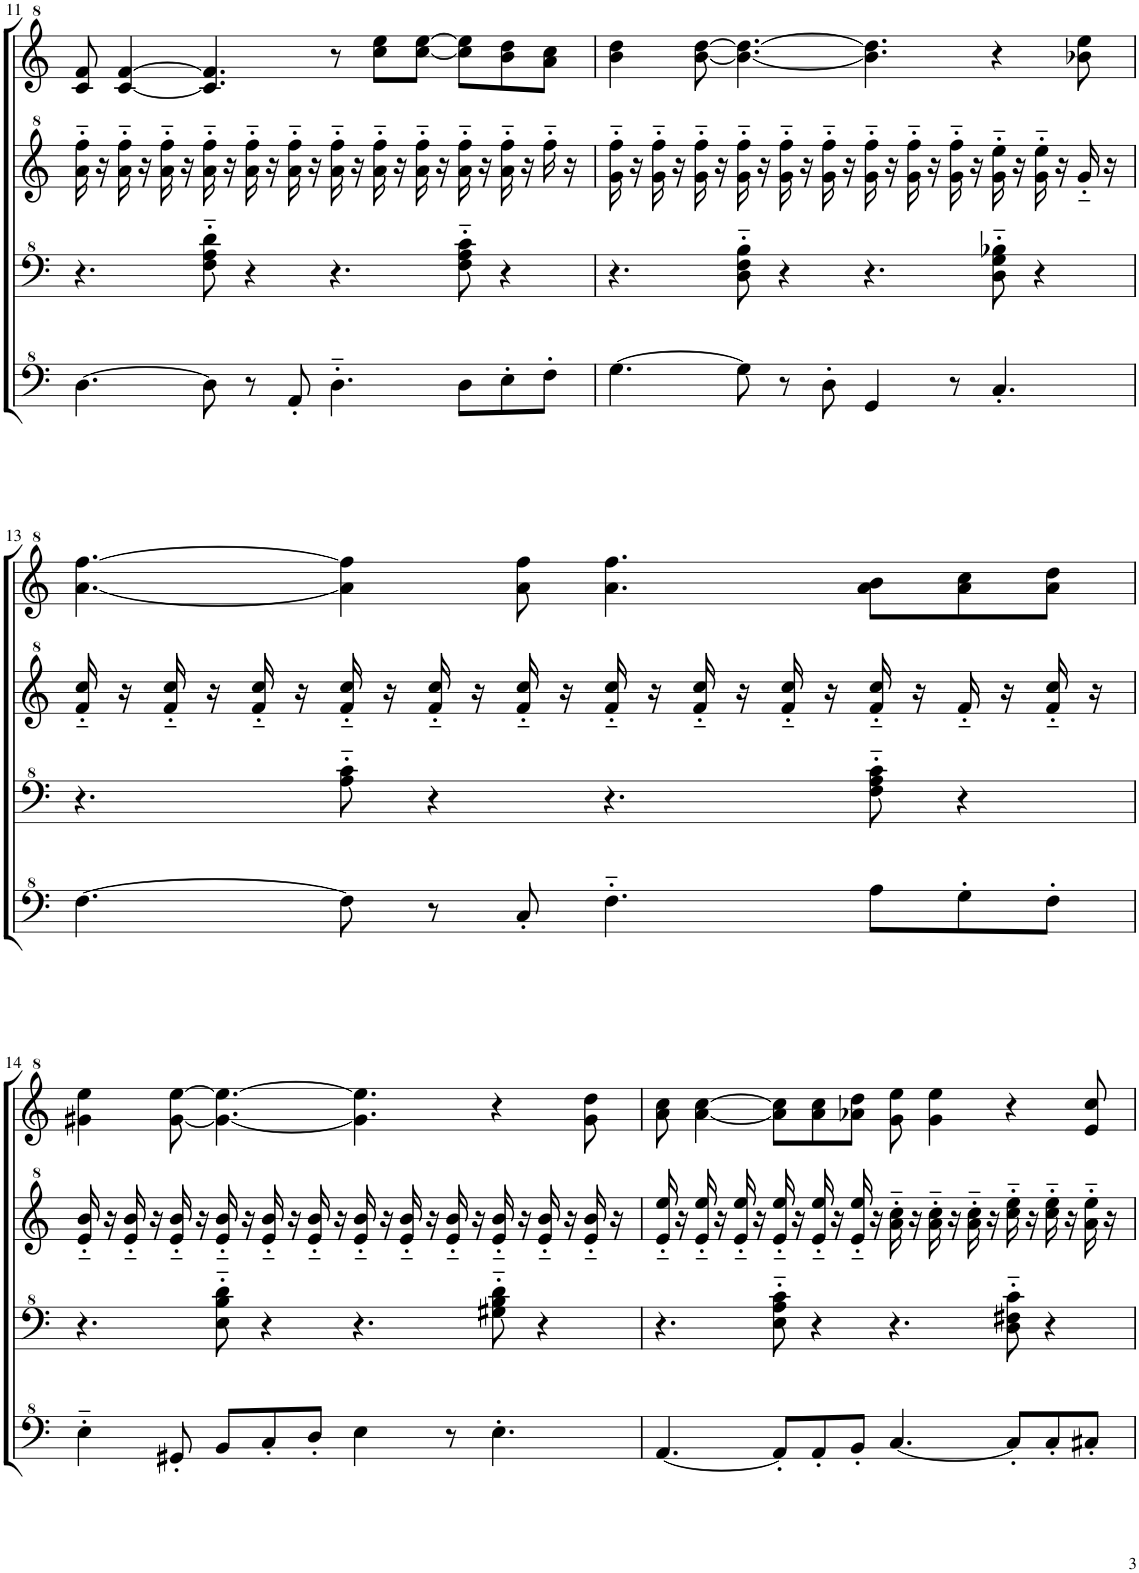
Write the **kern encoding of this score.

**kern	**kern	**kern	**kern
*part1	*part1	*part1	*part1
*staff4	*staff3	*staff2	*staff1
*I"Model III	*	*	*
!!LO:PB:g=z
*clefF^4	*clefF^4	*clefG^2	*clefG^2
*k[]	*k[]	*k[]	*k[]
*M12/8	*M12/8	*M12/8	*M12/8
=11	=11	=11	=11
[4.d\	4.r	16aa\'~ 16fff\'~	8cc/ 8ff/
.	.	16r	.
.	.	16aa\'~ 16fff\'~	[4cc/ [4ff/
.	.	16r	.
.	.	16aa\'~ 16fff\'~	.
.	.	16r	.
8d\]	8f\'~ 8a\'~ 8dd\'~	16aa\'~ 16fff\'~	4.cc/] 4.ff/]
.	.	16r	.
8r	4r	16aa\'~ 16fff\'~	.
.	.	16r	.
8A'/	.	16aa\'~ 16fff\'~	.
.	.	16r	.
4.d'~\	4.r	16aa\'~ 16fff\'~	8r
.	.	16r	.
.	.	16aa\'~ 16fff\'~	8ccc\ 8eee\L
.	.	16r	.
.	.	16aa\'~ 16fff\'~	[8ccc\ [8eee\J
.	.	16r	.
8d\L	8f\'~ 8a\'~ 8cc\'~	16aa\'~ 16fff\'~	8ccc\] 8eee\]L
.	.	16r	.
8e'\	4r	16aa\'~ 16fff\'~	8bb\ 8ddd\
.	.	16r	.
8f'\J	.	16fff'~\	8aa\ 8ccc\J
.	.	16r	.
=12	=12	=12	=12
[4.g\	4.r	16gg\'~ 16fff\'~	4bb\ 4ddd\
.	.	16r	.
.	.	16gg\'~ 16fff\'~	.
.	.	16r	.
.	.	16gg\'~ 16fff\'~	[8bb\ [8ddd\
.	.	16r	.
8g\]	8d\'~ 8f\'~ 8b\'~	16gg\'~ 16fff\'~	4.bb\_ 4.ddd\_
.	.	16r	.
8r	4r	16gg\'~ 16fff\'~	.
.	.	16r	.
8d'\	.	16gg\'~ 16fff\'~	.
.	.	16r	.
4G/	4.r	16gg\'~ 16fff\'~	4.bb\] 4.ddd\]
.	.	16r	.
.	.	16gg\'~ 16fff\'~	.
.	.	16r	.
8r	.	16gg\'~ 16fff\'~	.
.	.	16r	.
4.c'/	8d\'~ 8g\'~ 8b-X\'~	16gg\'~ 16eee\'~	4r
.	.	16r	.
.	4r	16gg\'~ 16eee\'~	.
.	.	16r	.
.	.	16gg'~/	8bb-X\ 8eee\
.	.	16r	.
!!LO:LB:g=z
=13	=13	=13	=13
[4.f\	4.r	16ff/'~ 16ccc/'~	[4.aa\ [4.fff\
.	.	16r	.
.	.	16ff/'~ 16ccc/'~	.
.	.	16r	.
.	.	16ff/'~ 16ccc/'~	.
.	.	16r	.
8f\]	8a\'~ 8cc\'~	16ff/'~ 16ccc/'~	4aa\] 4fff\]
.	.	16r	.
8r	4r	16ff/'~ 16ccc/'~	.
.	.	16r	.
8c'/	.	16ff/'~ 16ccc/'~	8aa\ 8fff\
.	.	16r	.
4.f'~\	4.r	16ff/'~ 16ccc/'~	4.aa\ 4.fff\
.	.	16r	.
.	.	16ff/'~ 16ccc/'~	.
.	.	16r	.
.	.	16ff/'~ 16ccc/'~	.
.	.	16r	.
8a\L	8f\'~ 8a\'~ 8cc\'~	16ff/'~ 16ccc/'~	8aa\ 8bb\L
.	.	16r	.
8g'\	4r	16ff'~/	8aa\ 8ccc\
.	.	16r	.
8f'\J	.	16ff/'~ 16ccc/'~	8aa\ 8ddd\J
.	.	16r	.
!!LO:LB:g=z
=14	=14	=14	=14
4e'~\	4.r	16ee/'~ 16bb/'~	4gg#X\ 4eee\
.	.	16r	.
.	.	16ee/'~ 16bb/'~	.
.	.	16r	.
8G#X'/	.	16ee/'~ 16bb/'~	[8gg#\ [8eee\
.	.	16r	.
8B/L	8e\'~ 8b\'~ 8dd\'~	16ee/'~ 16bb/'~	4.gg#\_ 4.eee\_
.	.	16r	.
8c'/	4r	16ee/'~ 16bb/'~	.
.	.	16r	.
8d'/J	.	16ee/'~ 16bb/'~	.
.	.	16r	.
4e\	4.r	16ee/'~ 16bb/'~	4.gg#\] 4.eee\]
.	.	16r	.
.	.	16ee/'~ 16bb/'~	.
.	.	16r	.
8r	.	16ee/'~ 16bb/'~	.
.	.	16r	.
4.e'\	8g#X\'~ 8b\'~ 8dd\'~	16ee/'~ 16bb/'~	4r
.	.	16r	.
.	4r	16ee/'~ 16bb/'~	.
.	.	16r	.
.	.	16ee/'~ 16bb/'~	8gg#\ 8ddd\
.	.	16r	.
=15	=15	=15	=15
[4.A/	4.r	16ee/'~ 16eee/'~	8aa\ 8ccc\
.	.	16r	.
.	.	16ee/'~ 16eee/'~	[4aa\ [4ccc\
.	.	16r	.
.	.	16ee/'~ 16eee/'~	.
.	.	16r	.
8A'/L]	8e\'~ 8a\'~ 8cc\'~	16ee/'~ 16eee/'~	8aa\] 8ccc\]L
.	.	16r	.
8A'/	4r	16ee/'~ 16eee/'~	8aa\ 8ccc\
.	.	16r	.
8B'/J	.	16ee/'~ 16eee/'~	8aa-X\ 8ddd\J
.	.	16r	.
[4.c/	4.r	16aa\'~ 16ccc\'~	8gg\ 8eee\
.	.	16r	.
.	.	16aa\'~ 16ccc\'~	4gg\ 4eee\
.	.	16r	.
.	.	16aa\'~ 16ccc\'~	.
.	.	16r	.
8c'/L]	8d\'~ 8f#X\'~ 8cc\'~	16ccc\'~ 16eee\'~	4r
.	.	16r	.
8c'/	4r	16ccc\'~ 16eee\'~	.
.	.	16r	.
8c#X'/J	.	16aa\'~ 16eee\'~	8ee/ 8ccc/
.	.	16r	.
=	=	=	=
*-	*-	*-	*-
